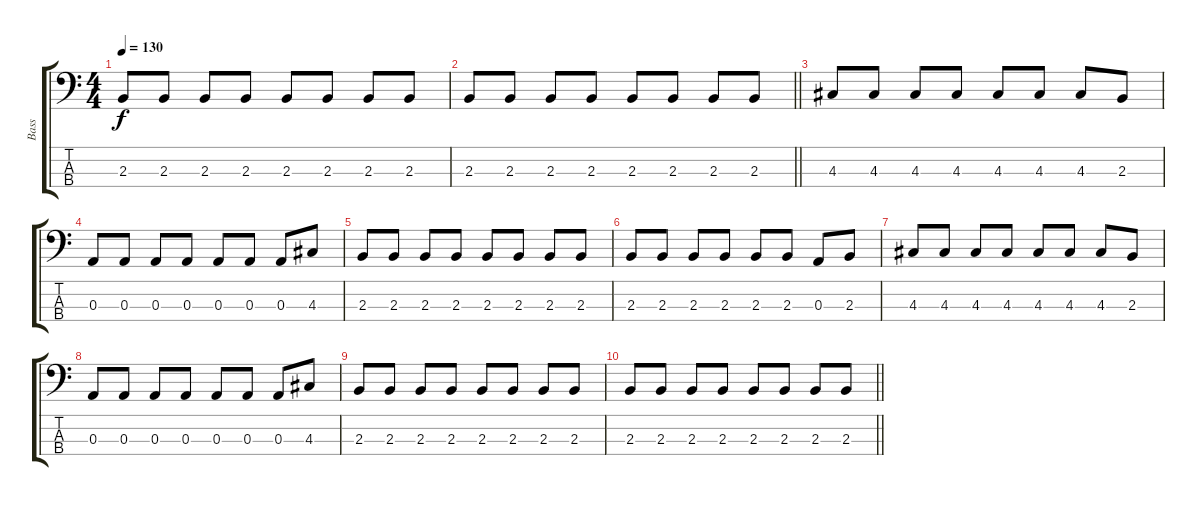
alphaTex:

\track ("Bass" "Bass") {instrument electricbassfinger}
\staff {score tabs}
\tuning (G2 D2 A1 E1) {hide}
\ts (4 4)
\tempo 130
\clef f4
\ks c
2.3.8{dy f} 2.3.8 2.3.8 2.3.8 2.3.8 2.3.8 2.3.8 2.3.8 |
\barLineRight lightlight
2.3.8 2.3.8 2.3.8 2.3.8 2.3.8 2.3.8 2.3.8 2.3.8 |
\section ("" "")
4.3.8 4.3.8 4.3.8 4.3.8 4.3.8 4.3.8 4.3.8 2.3.8 |
0.3.8 0.3.8 0.3.8 0.3.8 0.3.8 0.3.8 0.3.8 4.3.8 |
2.3.8 2.3.8 2.3.8 2.3.8 2.3.8 2.3.8 2.3.8 2.3.8 |
2.3.8 2.3.8 2.3.8 2.3.8 2.3.8 2.3.8 0.3.8 2.3.8 |
4.3.8 4.3.8 4.3.8 4.3.8 4.3.8 4.3.8 4.3.8 2.3.8 |
0.3.8 0.3.8 0.3.8 0.3.8 0.3.8 0.3.8 0.3.8 4.3.8 |
2.3.8 2.3.8 2.3.8 2.3.8 2.3.8 2.3.8 2.3.8 2.3.8 |
\barLineRight lightlight
2.3.8 2.3.8 2.3.8 2.3.8 2.3.8 2.3.8 2.3.8 2.3.8
